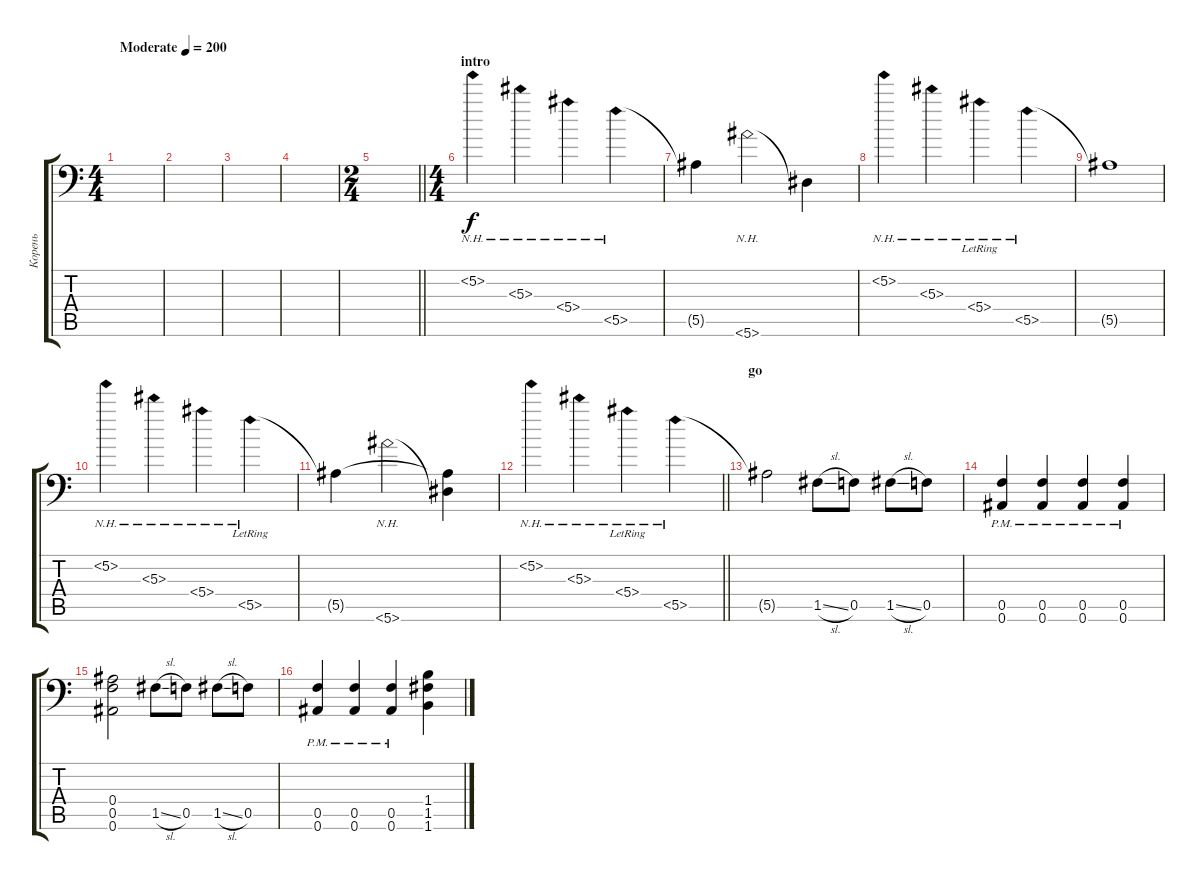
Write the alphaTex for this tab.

\track ("Корень" "Корень") {instrument distortionguitar}
\staff {score tabs}
\tuning (C4 G3 Eb3 Bb2 F2 Bb1) {hide}
\ts (4 4)
\tempo (200 "Moderate")
\clef f4
\ks c
|
|
|
|
\ts (2 4)
\barLineRight lightlight
|
\ts (4 4)
\section ("" "intro")
5.2{nh}.4 5.3{nh}.4 5.4{nh}.4 5.5{nh}.4 |
5.5{t}.4 5.6{nh}.2 5.6{t}.4 |
5.2{nh}.4 5.3{nh}.4 5.4{nh lr}.4 5.5{nh}.4 |
5.5{t}.1 |
5.2{nh}.4 5.3{nh}.4 5.4{nh}.4 5.5{nh lr}.4 |
5.5{t}.4 5.6{nh}.2 (5.5{t} 5.6{t}).4 |
\barLineRight lightlight
5.2{nh}.4 5.3{nh}.4 5.4{nh lr}.4 5.5{nh}.4 |
\section ("" "go")
5.5{t}.2 1.5{sl}.8 0.5.8 1.5{sl}.8 0.5.8 |
(0.5{pm} 0.6{pm}).4 (0.5{pm} 0.6{pm}).4 (0.5{pm} 0.6{pm}).4 (0.5{pm} 0.6{pm}).4 |
(0.4 0.5 0.6).2 1.5{sl}.8 0.5.8 1.5{sl}.8 0.5.8 |
(0.5{pm} 0.6{pm}).4 (0.5{pm} 0.6{pm}).4 (0.5{pm} 0.6{pm}).4 (1.4 1.5 1.6).4
